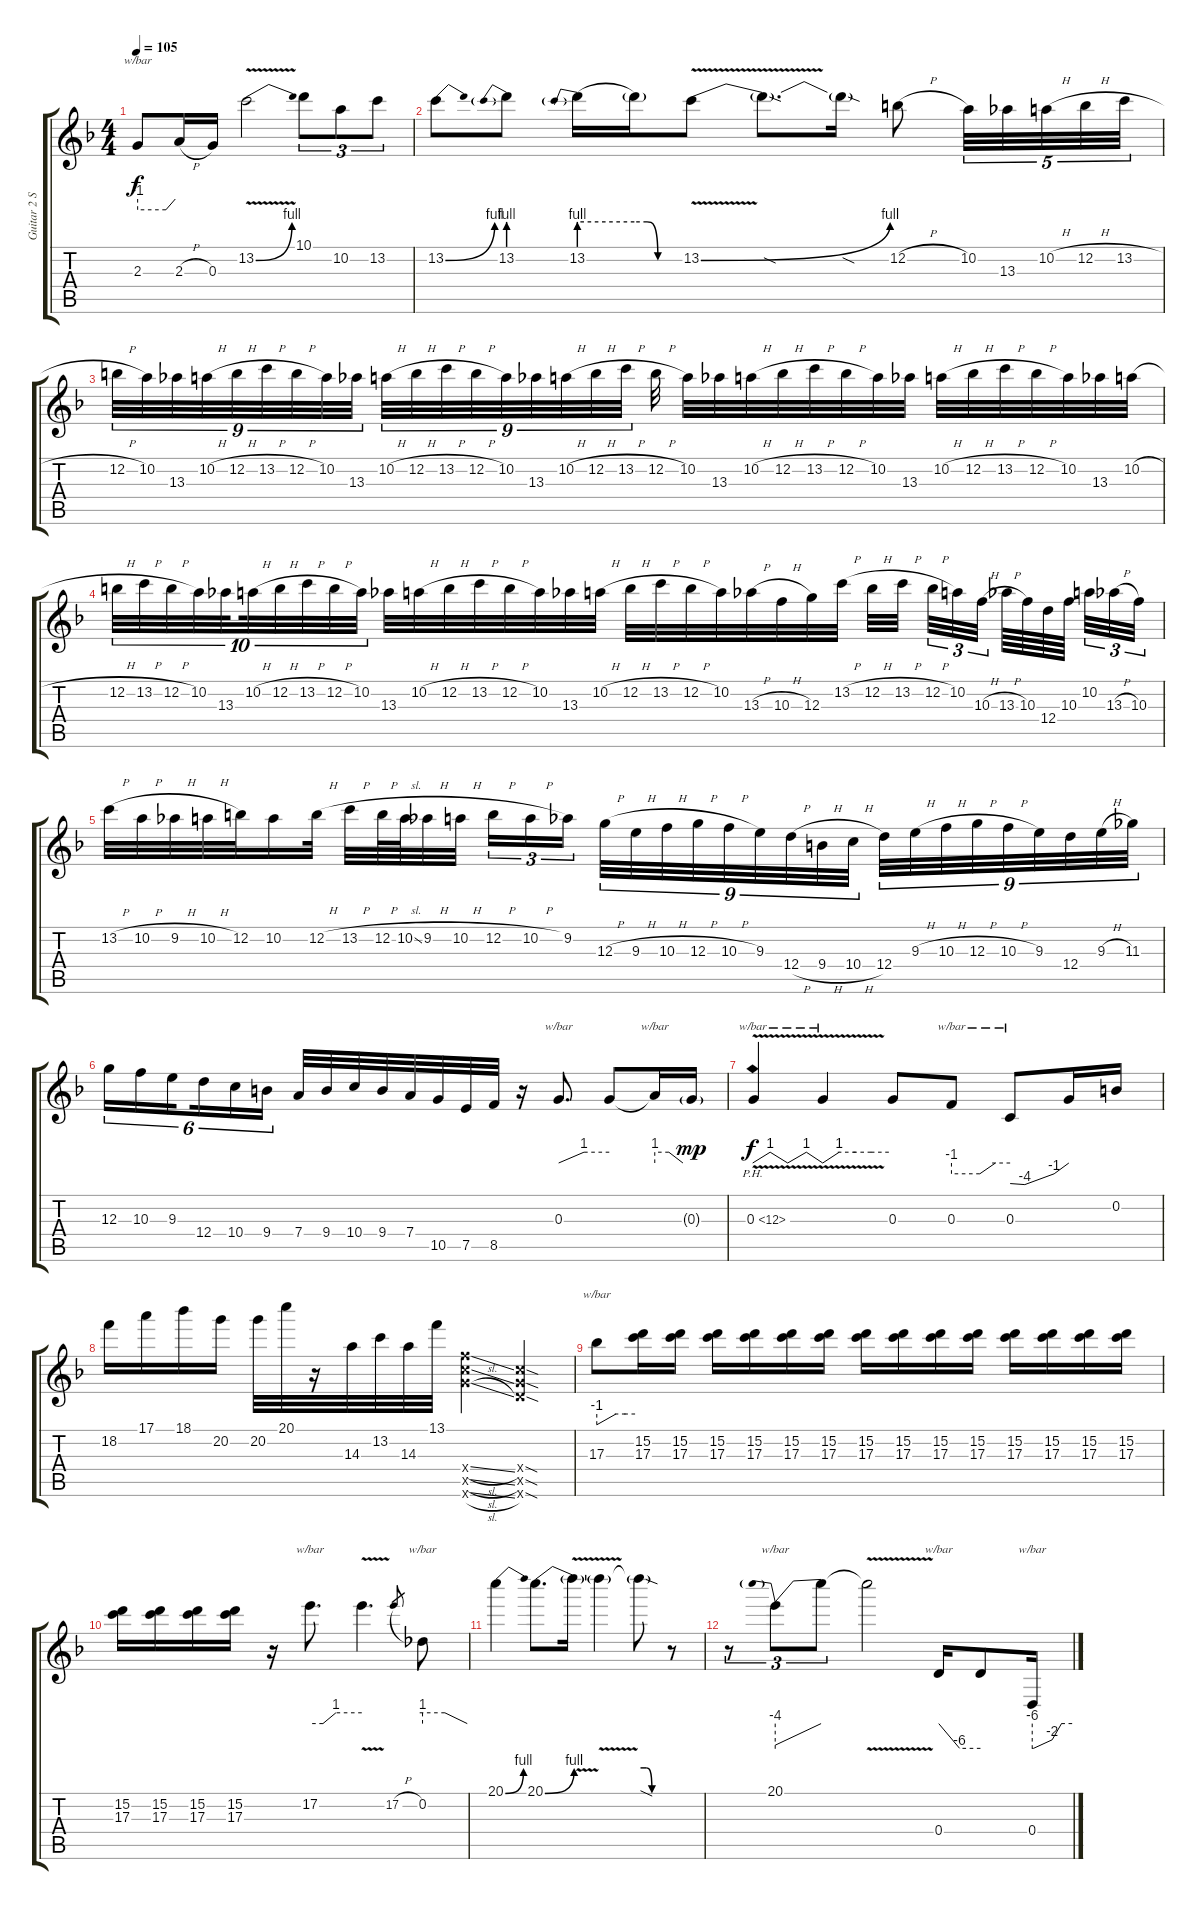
\track ("Guitar 2 Solo" "Guitar 2 S") {instrument overdrivenguitar}
\staff {score tabs}
\tuning (E4 B3 G3 D3 A2 D2) {hide}
\ts (4 4)
\tempo 105
\clef g2
\ks f
2.3.8{tbe (custom default 0 -4 45 -4 60 0) dy f} 2.3{h}.16 0.3.16 13.2{be (bend 0 0 60 4) v}.2 10.1.8{tu (3 2)} 10.2.8{tu (3 2)} 13.2.8{tu (3 2)} |
13.2{be (bend 0 0 60 4)}.8 13.2{be (prebend 0 4 60 4)}.8 13.2{be (prebend 0 4 60 4)}.16 13.2{be (custom 0 4 15 4 30 0 60 0) t}.16 13.2{be (bend 0 0 60 4) v}.8 13.2{sod t}.8{d} 13.2{sod t}.16 12.2{h}.8 10.2.32{tu (5 4)} 13.3.32{tu (5 4)} 10.2{h}.32{tu (5 4)} 12.2{h}.32{tu (5 4)} 13.2{h}.32{tu (5 4)} |
12.2{h}.32{tu (9 8)} 10.2.32{tu (9 8)} 13.3.32{tu (9 8)} 10.2{h}.32{tu (9 8)} 12.2{h}.32{tu (9 8)} 13.2{h}.32{tu (9 8)} 12.2{h}.32{tu (9 8)} 10.2.32{tu (9 8)} 13.3.32{tu (9 8)} 10.2{h}.32{tu (9 8)} 12.2{h}.32{tu (9 8)} 13.2{h}.32{tu (9 8)} 12.2{h}.32{tu (9 8)} 10.2.32{tu (9 8)} 13.3.32{tu (9 8)} 10.2{h}.32{tu (9 8)} 12.2{h}.32{tu (9 8)} 13.2{h}.32{tu (9 8)} 12.2{h}.32 10.2.32 13.3.32 10.2{h}.32 12.2{h}.32 13.2{h}.32 12.2{h}.32 10.2.32 13.3.32 10.2{h}.32 12.2{h}.32 13.2{h}.32 12.2{h}.32 10.2.32 13.3.32 10.2{h}.32 |
12.2{h}.32{tu (10 8)} 13.2{h}.32{tu (10 8)} 12.2{h}.32{tu (10 8)} 10.2.32{tu (10 8)} 13.3.32{tu (10 8) beam splitsecondary} 10.2{h}.32{tu (10 8)} 12.2{h}.32{tu (10 8)} 13.2{h}.32{tu (10 8)} 12.2{h}.32{tu (10 8)} 10.2.32{tu (10 8)} 13.3.32 10.2{h}.32 12.2{h}.32 13.2{h}.32 12.2{h}.32 10.2.32 13.3.32 10.2{h}.32 12.2{h}.32 13.2{h}.32 12.2{h}.32 10.2.32 13.3{h}.32 10.3{h}.32 12.3.32 13.2{h}.32 12.2{h}.32 13.2{h}.32{beam splitsecondary} 12.2{h}.32{tu (3 2)} 10.2.32{tu (3 2)} 10.3{h}.32{tu (3 2) beam splitsecondary} 13.3{h}.64 10.3.64 12.4.64 10.3.64{beam splitsecondary} 10.2.32{tu (3 2)} 13.3{h}.32{tu (3 2)} 10.3.32{tu (3 2)} |
13.2{h}.32 10.2{h}.32 9.2{h}.32 10.2{h}.32 12.2.32 10.2.16 12.2{h}.32 13.2{h}.32 12.2{h}.64 10.2{sl}.64 9.2{h}.32 10.2{h}.32{beam splitsecondary} 12.2{h}.16{tu (3 2)} 10.2{h}.16{tu (3 2)} 9.2.16{tu (3 2)} 12.3{h}.32{tu (9 8)} 9.3{h}.32{tu (9 8)} 10.3{h}.32{tu (9 8)} 12.3{h}.32{tu (9 8)} 10.3{h}.32{tu (9 8)} 9.3.32{tu (9 8)} 12.4{h}.32{tu (9 8)} 9.4{h}.32{tu (9 8)} 10.4{h}.32{tu (9 8)} 12.4.32{tu (9 8)} 9.3{h}.32{tu (9 8)} 10.3{h}.32{tu (9 8)} 12.3{h}.32{tu (9 8)} 10.3{h}.32{tu (9 8)} 9.3.32{tu (9 8)} 12.4.32{tu (9 8)} 9.3{h}.32{tu (9 8)} 11.3.32{tu (9 8)} |
12.3.16{tu (6 4)} 10.3.16{tu (6 4)} 9.3.16{tu (6 4) beam splitsecondary} 12.4.16{tu (6 4)} 10.4.16{tu (6 4)} 9.4.16{tu (6 4)} 7.4.32 9.4.32 10.4.32 9.4.32 7.4.32 10.5.32 7.5.32 8.5.32 r.16 0.3.8{d tbe (custom default 0 0 30 4 60 4)} 0.3{t}.8 0.3{t}.16{tbe (custom default 0 4 30 4 60 0)} 0.3{g}.16{dy mp} |
0.3{ph 12 v}.4{tbe (custom default 0 0 15 4 30 0 46 4 60 0) dy f} 0.3{v t}.4{tbe (custom default 0 0 15 4 30 4 44 4 60 4)} 0.3.8 0.3.8{tbe (custom default 0 -4 29 -4 45 0 60 0)} 0.3.8{tbe (custom default 0 -14 15 -16 45 -4 60 0)} 0.3{t}.16 0.2.16 |
18.2.16 17.1.16 18.1.16 20.2.16 20.2.32 20.1.32 r.16 14.3.32 13.2.32 14.3.32 13.1.32 (15.4{sl x} 15.5{sl x} 17.6{sl x}).4 (10.4{sod x} 10.5{sod x} 12.6{sod x}).4 |
17.3.8{tbe (custom default 0 -4 30 0 45 0 60 0)} (15.2 17.3).16 (15.2 17.3).16 (15.2 17.3).16 (15.2 17.3).16 (15.2 17.3).16 (15.2 17.3).16 (15.2 17.3).16 (15.2 17.3).16 (15.2 17.3).16 (15.2 17.3).16 (15.2 17.3).16 (15.2 17.3).16 (15.2 17.3).16 (15.2 17.3).16 |
(15.2 17.3).16 (15.2 17.3).16 (15.2 17.3).16 (15.2 17.3).16 r.16 17.2.8{d tbe (custom default 0 0 15 0 30 4 60 4)} 17.2{v t}.4{d} 17.2{h}.8{gr} 0.2.8{tbe (custom default 0 4 30 4 60 0)} |
20.1{be (bend 0 0 60 4)}.4 20.1{be (bend 0 0 60 4)}.8{d} 20.1{v t}.16 20.1{t}.4 20.1{be (custom 0 4 15 4 30 0 60 0) sod t}.8 r.8 |
r.8{tu (3 2)} 20.1.8{tu (3 2) tbe (predivedive default 0 -16 60 0)} 20.1{t}.8{tu (3 2)} 20.1{v t}.2 0.4.16{tbe (custom default 0 0 30 -24 60 -24)} 0.4{t}.8 0.4.16{tbe (custom default 0 -24 2 -24 30 -8 44 0 60 0)}
